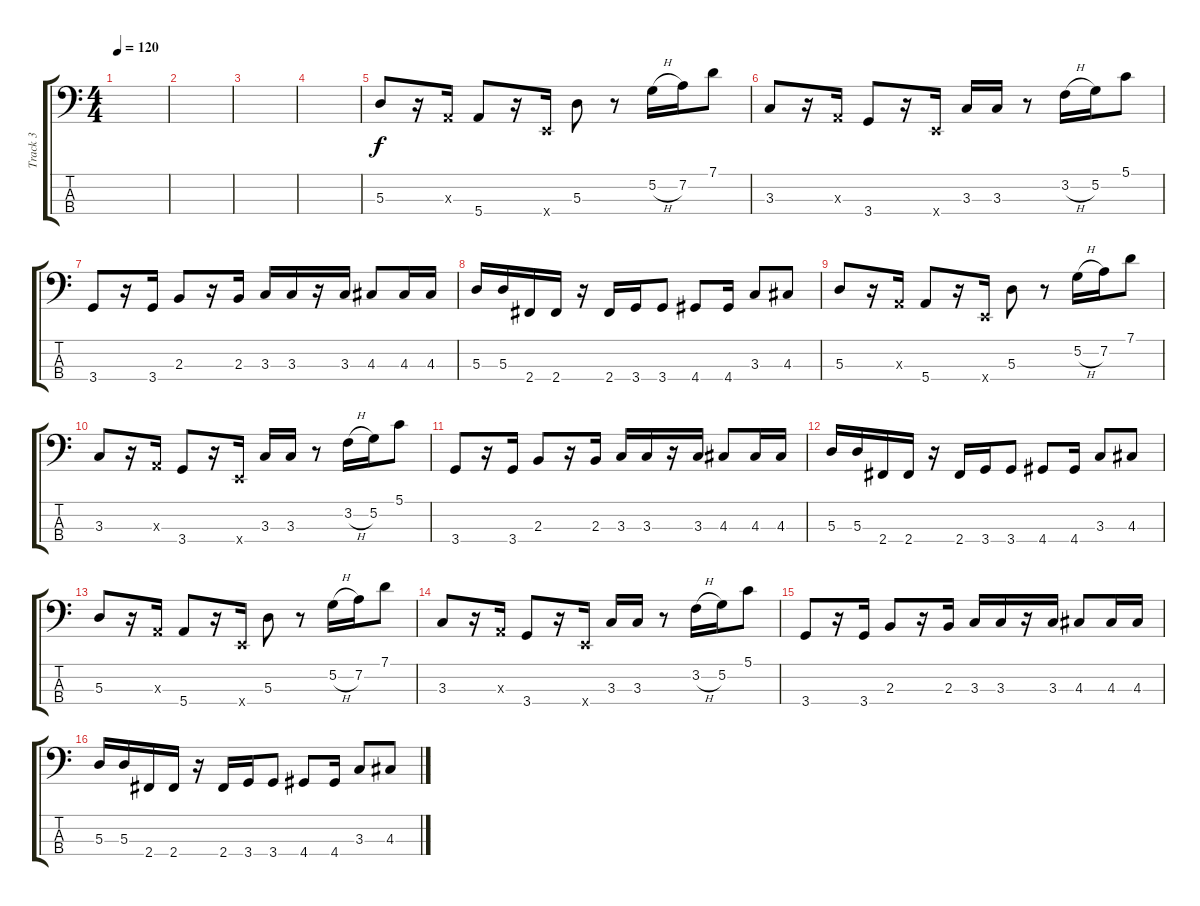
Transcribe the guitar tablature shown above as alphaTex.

\track ("Track 3" "Track 3") {instrument electricbassfinger}
\staff {score tabs}
\tuning (G2 D2 A1 E1) {hide}
\ts (4 4)
\tempo 120
\clef f4
\ks c
|
|
|
|
5.3.8 r.16 0.3{x}.16 5.4.8 r.16 0.4{x}.16 5.3.8 r.8 5.2{h}.16 7.2.16 7.1.8 |
3.3.8 r.16 0.3{x}.16 3.4.8 r.16 0.4{x}.16 3.3.16 3.3.16 r.8 3.2{h}.16 5.2.16 5.1.8 |
3.4.8 r.16 3.4.16 2.3.8 r.16 2.3.16 3.3.16 3.3.16 r.16 3.3.16 4.3.8 4.3.16 4.3.16 |
5.3.16 5.3.16 2.4.16 2.4.16 r.16 2.4.16 3.4.16 3.4.8 4.4.8 4.4.16 3.3.8 4.3.8 |
5.3.8 r.16 0.3{x}.16 5.4.8 r.16 0.4{x}.16 5.3.8 r.8 5.2{h}.16 7.2.16 7.1.8 |
3.3.8 r.16 0.3{x}.16 3.4.8 r.16 0.4{x}.16 3.3.16 3.3.16 r.8 3.2{h}.16 5.2.16 5.1.8 |
3.4.8 r.16 3.4.16 2.3.8 r.16 2.3.16 3.3.16 3.3.16 r.16 3.3.16 4.3.8 4.3.16 4.3.16 |
5.3.16 5.3.16 2.4.16 2.4.16 r.16 2.4.16 3.4.16 3.4.8 4.4.8 4.4.16 3.3.8 4.3.8 |
5.3.8 r.16 0.3{x}.16 5.4.8 r.16 0.4{x}.16 5.3.8 r.8 5.2{h}.16 7.2.16 7.1.8 |
3.3.8 r.16 0.3{x}.16 3.4.8 r.16 0.4{x}.16 3.3.16 3.3.16 r.8 3.2{h}.16 5.2.16 5.1.8 |
3.4.8 r.16 3.4.16 2.3.8 r.16 2.3.16 3.3.16 3.3.16 r.16 3.3.16 4.3.8 4.3.16 4.3.16 |
5.3.16 5.3.16 2.4.16 2.4.16 r.16 2.4.16 3.4.16 3.4.8 4.4.8 4.4.16 3.3.8 4.3.8
